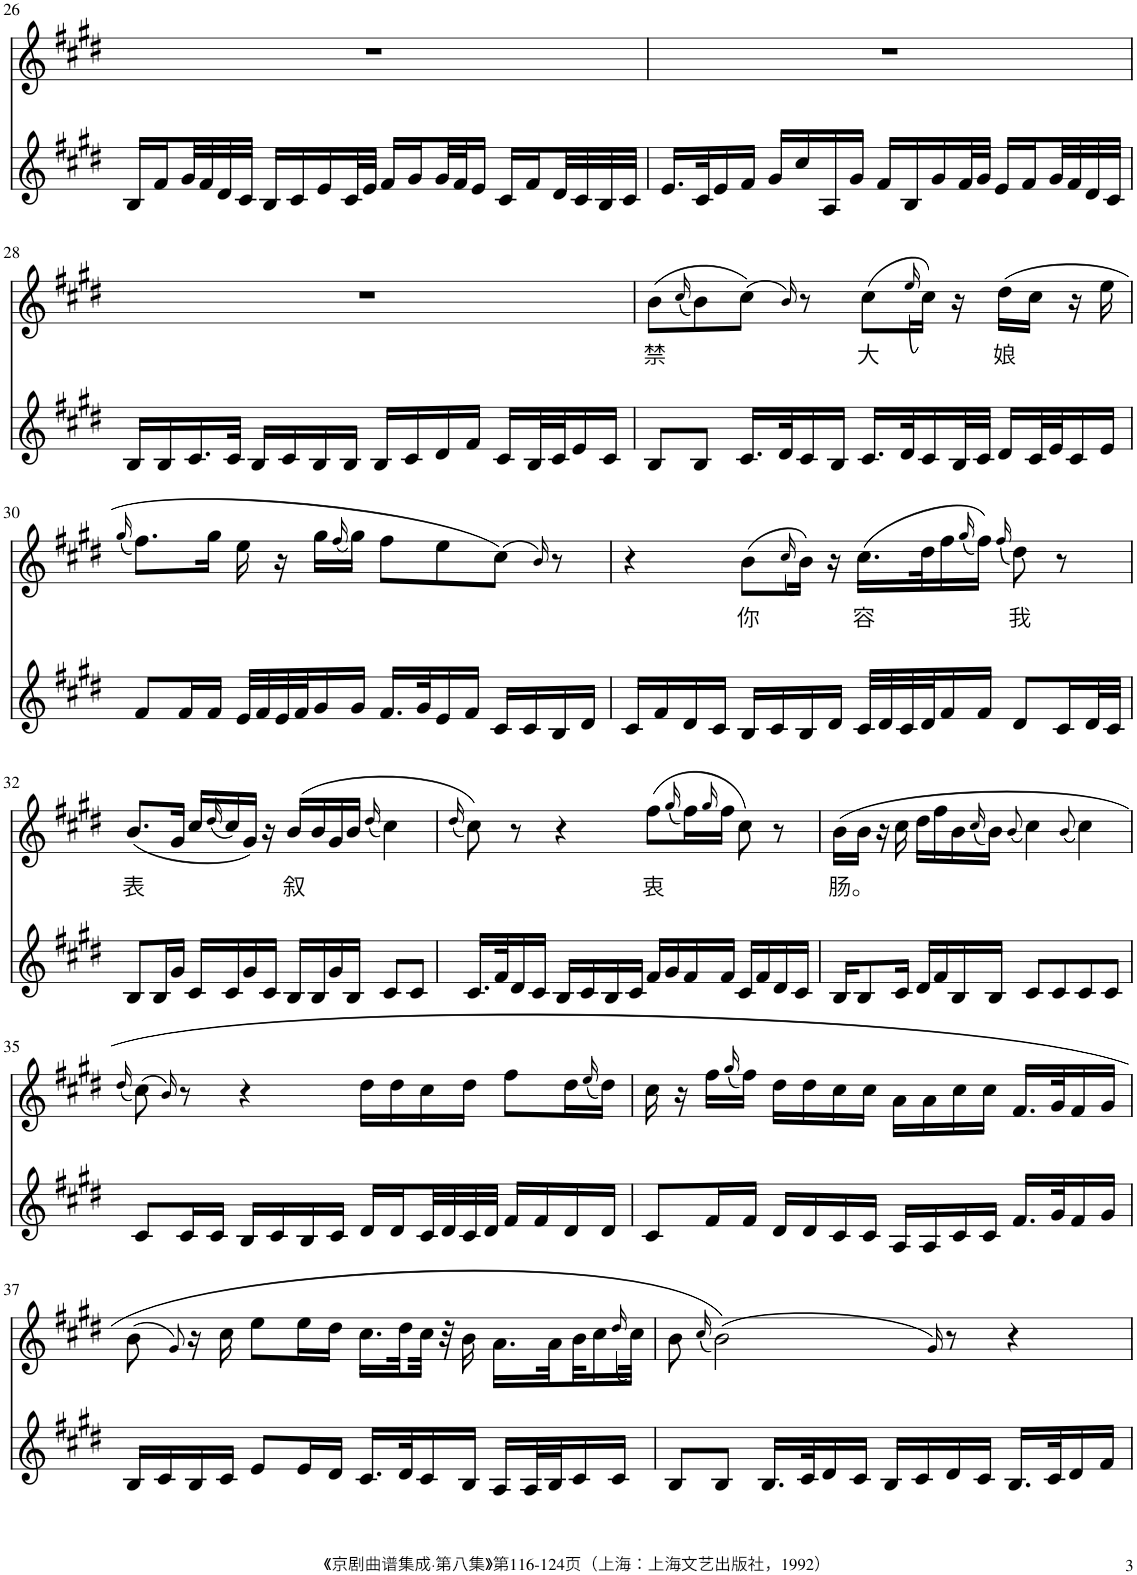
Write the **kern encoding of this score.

**kern	**kern	**text
*part2	*part1	*part1
*staff2	*staff1	*staff1
*I"Piano	*I"Piano	*
*I'Pno	*I'Pno	*
!!LO:PB:g=z
*clefG2	*clefG2	*
*k[f#c#g#d#]	*k[f#c#g#d#]	*
*M4/4	*M4/4	*
=26	=26	=26
16B/LL	1r	.
16f#/	.	.
32g#/L	.	.
32f#/	.	.
32d#/	.	.
32c#/JJJ	.	.
16B/LL	.	.
16c#/	.	.
16e/	.	.
32c#/L	.	.
32e/JJJ	.	.
16f#/LL	.	.
16g#/	.	.
32g#/L	.	.
32f#/J	.	.
16e/JJ	.	.
16c#/LL	.	.
16f#/	.	.
32d#/L	.	.
32c#/	.	.
32B/	.	.
32c#/JJJ	.	.
=27	=27	=27
16.e/LL	1r	.
32c#/K	.	.
16e/	.	.
16f#/JJ	.	.
16g#/LL	.	.
16cc#/	.	.
16A/	.	.
16g#/JJ	.	.
16f#/LL	.	.
16B/	.	.
16g#/	.	.
32f#/L	.	.
32g#/JJJ	.	.
16e/LL	.	.
16f#/	.	.
32g#/L	.	.
32f#/	.	.
32d#/	.	.
32c#/JJJ	.	.
!!LO:LB:g=z
=28	=28	=28
16B/LL	1r	.
16B/	.	.
16.c#/	.	.
32c#/JJk	.	.
16B/LL	.	.
16c#/	.	.
16B/	.	.
16B/JJ	.	.
16B/LL	.	.
16c#/	.	.
16d#/	.	.
16f#/JJ	.	.
16c#/LL	.	.
32B/L	.	.
32c#/J	.	.
16e/	.	.
16c#/JJ	.	.
=29	=29	=29
!	!	!LO:LY:b
8B/L	(8b\L	禁
.	(16qcc#/	.
8B/J	8b\)	.
16.c#/LL	(8cc#\J)	.
32d#/K	.	.
.	16qb/)	.
16c#/	8r	.
16B/JJ	.	.
!	!	!LO:LY:b
16.c#/LL	(8cc#\L	大
32d#/K	.	.
.	(16qee/	.
16c#/	16cc#\Jk))	.
32B/L	16r	.
32c#/JJJ	.	.
!	!	!LO:LY:b
16d#/LL	(16dd#\LL	娘
32c#/L	16cc#\JJ	.
32e/J	.	.
16c#/	16r	.
16e/JJ	16ee\	.
!!LO:LB:g=z
=30	=30	=30
.	(16qgg#/	.
8f#/L	8.ff#\L)	.
16f#/L	.	.
16f#/JJ	16gg#\Jk	.
32e/LLL	16ee\	.
32f#/	.	.
32e/	16r	.
32f#/J	.	.
16g#/	16gg#\LL	.
.	(16qff#/	.
16g#/JJ	16gg#\JJ)	.
16.f#/LL	8ff#\L	.
32g#/K	.	.
16e/	8ee\	.
16f#/JJ	.	.
16c#/LL	(8cc#\J)	.
16c#/	.	.
.	16qb/)	.
16B/	8r	.
16d#/JJ	.	.
=31	=31	=31
16c#/LL	4r	.
16f#/	.	.
16d#/	.	.
16c#/JJ	.	.
!	!	!LO:LY:b
16B/LL	(8b\L	你
16c#/	.	.
.	(16qcc#/	.
16B/	16b\Jk))	.
16d#/JJ	16r	.
!	!	!LO:LY:b
32c#/LLL	(16.cc#\LL	容
32d#/	.	.
32c#/	.	.
32d#/J	32dd#\K	.
16f#/	16ff#\	.
.	(16qgg#/	.
16f#/JJ	16ff#\JJ))	.
.	(16qff#/	.
!	!	!LO:LY:b
8d#/L	8dd#\)	我
16c#/L	8r	.
32d#/L	.	.
32c#/JJJ	.	.
!!LO:LB:g=z
=32	=32	=32
!	!	!LO:LY:b
8B/L	(8.b/L	表
16B/L	.	.
16g#/JJ	16g#/Jk	.
16c#/LL	16cc#/LL	.
.	(16qdd#/	.
16c#/	16cc#/)	.
16g#/	16g#/JJ)	.
16c#/JJ	16r	.
!	!	!LO:LY:b
16B/LL	(16b/LL	叙
16B/	16b/	.
16g#/	16g#/	.
16B/JJ	16b/JJ	.
.	(16qdd#/	.
8c#/L	4cc#\)	.
8c#/J	.	.
=33	=33	=33
.	(16qdd#/	.
16.c#/LL	8cc#\))	.
32f#/K	.	.
16d#/	8r	.
16c#/JJ	.	.
16B/LL	4r	.
16c#/	.	.
16B/	.	.
16c#/JJ	.	.
!	!	!LO:LY:b
16f#/LL	(8ff#\L	衷
16g#/	.	.
.	(16qgg#/	.
16f#/	16ff#\L)	.
.	16qgg#/	.
16f#/JJ	16ff#\JJ	.
16c#/LL	8cc#\)	.
16f#/	.	.
16d#/	8r	.
16c#/JJ	.	.
=34	=34	=34
!	!	!LO:LY:b
16B/KL	(16b\LL	肠。
8B/	16b\JJ	.
.	16r	.
16c#/Jk	16cc#\	.
16d#/LL	16dd#\LL	.
16f#/	16ff#\	.
16B/	16b\	.
.	(16qcc#/	.
16B/JJ	16b\JJ)	.
.	(8qb/	.
8c#/L	4cc#\)	.
8c#/	.	.
.	(8qb/	.
8c#/	4cc#\)	.
8c#/J	.	.
!!LO:LB:g=z
=35	=35	=35
.	(16qdd#/	.
8c#/L	(8cc#\)	.
.	16qb/)	.
16c#/L	8r	.
16c#/JJ	.	.
16B/LL	4r	.
16c#/	.	.
16B/	.	.
16c#/JJ	.	.
16d#/LL	16dd#\LL	.
16d#/	16dd#\	.
32c#/L	16cc#\	.
32d#/	.	.
32c#/	16dd#\JJ	.
32d#/JJJ	.	.
16f#/LL	8ff#\L	.
16f#/	.	.
16d#/	16dd#\L	.
.	(16qee/	.
16d#/JJ	16dd#\JJ)	.
=36	=36	=36
8c#/L	16cc#\	.
.	16r	.
16f#/L	16ff#\LL	.
.	(16qgg#/	.
16f#/JJ	16ff#\JJ)	.
16d#/LL	16dd#\LL	.
16d#/	16dd#\	.
16c#/	16cc#\	.
16c#/JJ	16cc#\JJ	.
16A/LL	16a\LL	.
16A/	16a\	.
16c#/	16cc#\	.
16c#/JJ	16cc#\JJ	.
16.f#/LL	16.f#/LL	.
32g#/K	32g#/K	.
16f#/	16f#/	.
16g#/JJ	16g#/JJ	.
!!LO:LB:g=z
=37	=37	=37
16B/LL	(8b\	.
16c#/	.	.
.	8qg#/)	.
16B/	16r	.
16c#/JJ	16cc#\	.
8e/L	8ee\L	.
16e/L	16ee\L	.
16d#/JJ	16dd#\JJ	.
16.c#/LL	16.cc#\LL	.
32d#/K	32dd#\L	.
16c#/	32cc#\JJJ	.
.	32r	.
16B/JJ	16b\	.
16A/LL	16.a\LL	.
32A/L	.	.
32B/J	32a\L	.
16c#/	32b\J	.
.	16cc#\	.
16c#/JJ	.	.
.	(16qdd#/	.
.	32cc#\JJk)	.
=38	=38	=38
8B/L	8b\	.
.	(16qcc#/	.
8B/J	(2b\))	.
16.B/LL	.	.
32c#/K	.	.
16d#/	.	.
16c#/JJ	.	.
16B/LL	.	.
16c#/	.	.
.	16qg#/)	.
16d#/	8r	.
16c#/JJ	.	.
16.B/LL	4r	.
32c#/K	.	.
16d#/	.	.
16f#/JJ	.	.
=	=	=
*-	*-	*-
